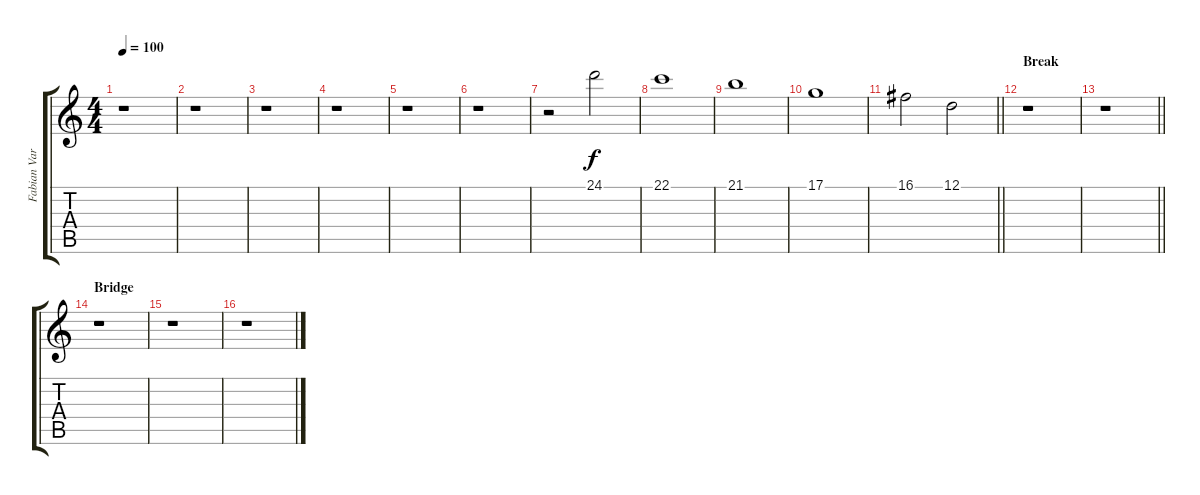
\track ("Fabian Varesi" "Fabian Var") {instrument stringensemble1}
\staff {score tabs}
\tuning (D4 A3 F3 C3 G2 C2) {hide}
\ts (4 4)
\tempo 100
\clef g2
\ks c
r.1{dy f} |
r.1 |
r.1 |
r.1 |
r.1 |
r.1 |
r.2{volume 16} 24.1.2 |
22.1.1 |
21.1.1 |
17.1.1 |
\barLineRight lightlight
16.1.2 12.1.2 |
\section ("" "Break")
r.1 |
\barLineRight lightlight
r.1 |
\section ("" "Bridge")
r.1 |
r.1 |
r.1
